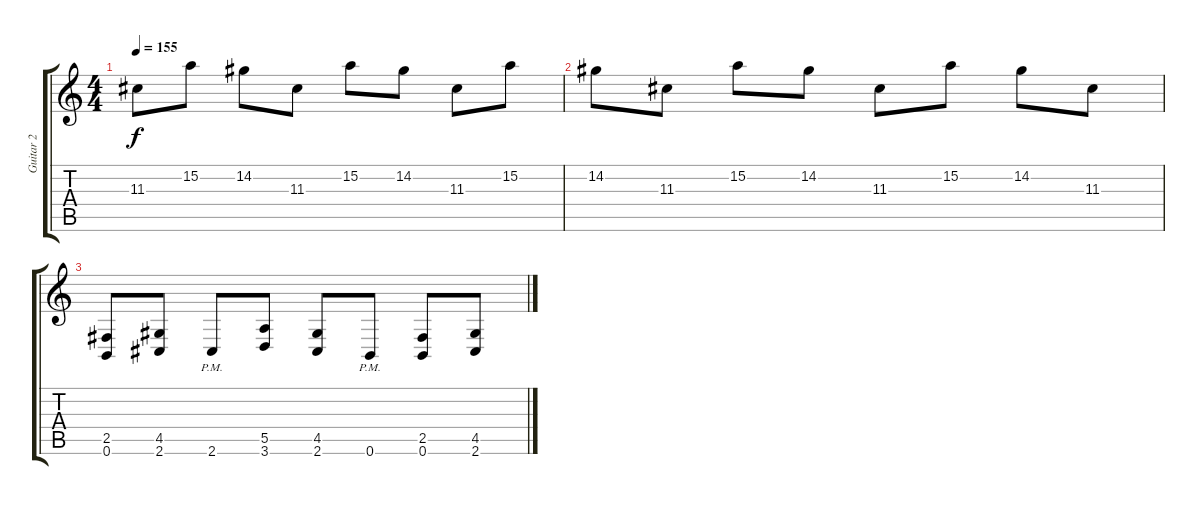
\track ("Guitar 2" "Guitar 2") {instrument distortionguitar}
\staff {score tabs}
\tuning (B3 Gb3 D3 A2 E2 B1) {hide}
\ts (4 4)
\tempo 155
\clef g2
\ks c
11.3.8{dy f} 15.2.8 14.2.8 11.3.8 15.2.8 14.2.8 11.3.8 15.2.8 |
14.2.8 11.3.8 15.2.8 14.2.8 11.3.8 15.2.8 14.2.8 11.3.8 |
(2.5 0.6).8 (4.5 2.6).8 2.6{pm}.8 (5.5 3.6).8 (4.5 2.6).8 0.6{pm}.8 (2.5 0.6).8 (4.5 2.6).8
